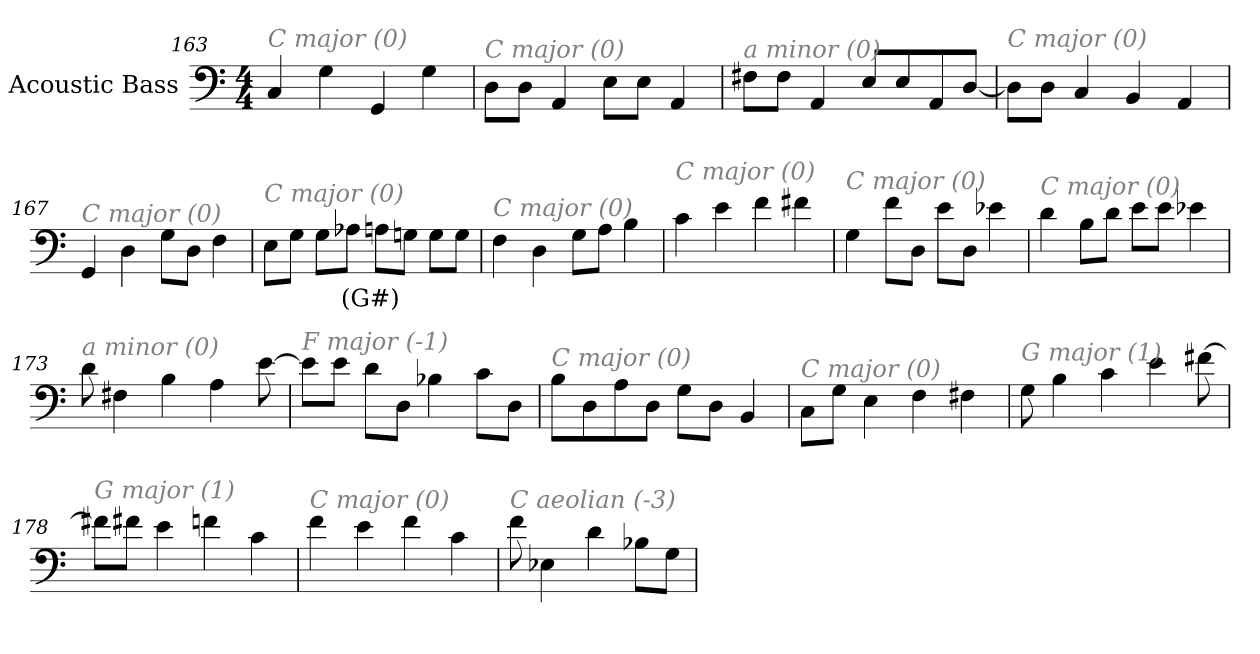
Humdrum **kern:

**kern	**text
*part1	*part1
*staff1	*staff1
*I"Acoustic Bass	*
*clefF4	*
*ITrd7c12	*
*k[]	*
*C:	*
*M4/4	*
=163	=163
!LO:TX:i:color=#808080:t=C major (0)	!
4CC	.
4GG	.
4GGG	.
4GG	.
=164	=164
!LO:TX:i:color=#808080:t=C major (0)	!
8DDL	.
8DDJ	.
4AAA	.
8EEL	.
8EEJ	.
4AAA	.
=165	=165
!LO:TX:i:color=#808080:t=a minor (0)	!
8FF#XL	.
8FF#J	.
4AAA	.
8EEL	.
8EE	.
8AAA	.
[8DDJ	.
=166	=166
!LO:TX:i:color=#808080:t=C major (0)	!
8DDL]	.
8DDJ	.
4CC	.
4BBB	.
4AAA	.
=167	=167
!LO:TX:i:color=#808080:t=C major (0)	!
4GGG	.
4DD	.
8GGL	.
8DDJ	.
4FF	.
=168	=168
!LO:TX:i:color=#808080:t=C major (0)	!
8EEL	.
8GGJ	.
8GGL	.
8AA-XiJ	(G#)
8AAL	.
8GGnJ	.
8GGL	.
8GGJ	.
=169	=169
!LO:TX:i:color=#808080:t=C major (0)	!
4FF	.
4DD	.
8GGL	.
8AAJ	.
4BB	.
=170	=170
!LO:TX:i:color=#808080:t=C major (0)	!
4C	.
4E	.
4F	.
4F#X	.
=171	=171
!LO:TX:i:color=#808080:t=C major (0)	!
4GG	.
8FL	.
8DDJ	.
8EL	.
8DDJ	.
4E-X	.
=172	=172
!LO:TX:i:color=#808080:t=C major (0)	!
4D	.
8BBL	.
8DJ	.
8EL	.
8EJ	.
4E-X	.
=173	=173
!LO:TX:i:color=#808080:t=a minor (0)	!
8D	.
4FF#X	.
4BB	.
4AA	.
[8E	.
=174	=174
!LO:TX:i:color=#808080:t=F major (-1)	!
8EL]	.
8EJ	.
8DL	.
8DDJ	.
4BB-X	.
8CL	.
8DDJ	.
=175	=175
!LO:TX:i:color=#808080:t=C major (0)	!
8BBL	.
8DD	.
8AA	.
8DDJ	.
8GGL	.
8DDJ	.
4BBB	.
=176	=176
!LO:TX:i:color=#808080:t=C major (0)	!
8CCL	.
8GGJ	.
4EE	.
4FF	.
4FF#X	.
=177	=177
!LO:TX:i:color=#808080:t=G major (1)	!
8GG	.
4BB	.
4C	.
4E	.
[8F#X	.
=178	=178
!LO:TX:i:color=#808080:t=G major (1)	!
8F#XL]	.
8F#XJ	.
4E	.
4Fn	.
4C	.
=179	=179
!LO:TX:i:color=#808080:t=C major (0)	!
4F	.
4E	.
4F	.
4C	.
=180	=180
!LO:TX:i:color=#808080:t=C aeolian (-3)	!
8F	.
4EE-X	.
4D	.
8BB-XL	.
8GGJ	.
=	=
*-	*-
